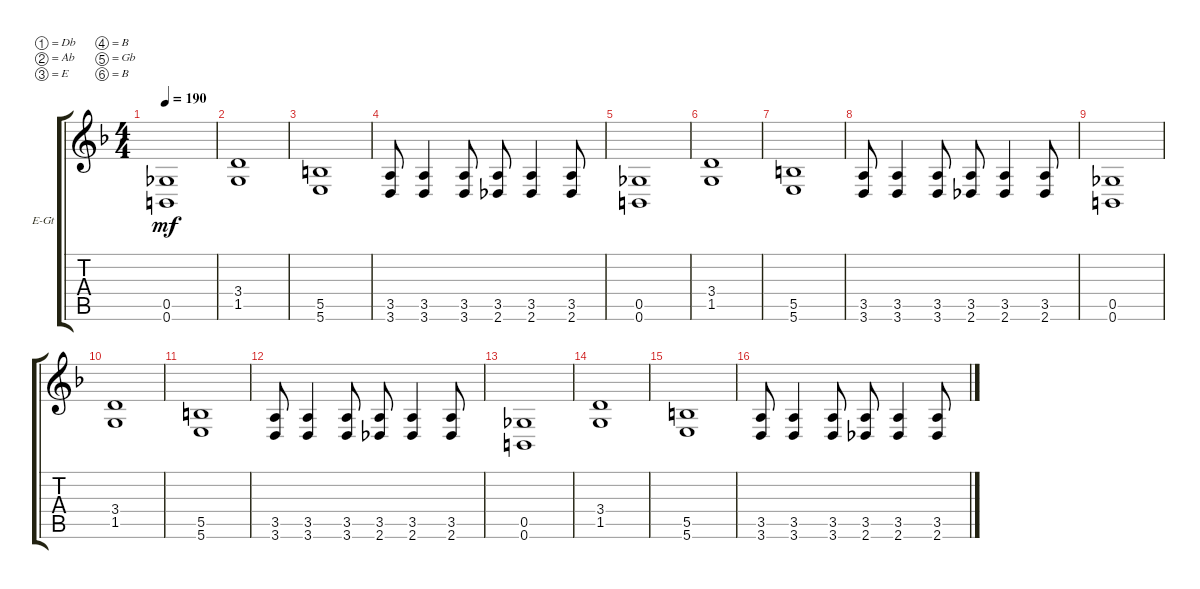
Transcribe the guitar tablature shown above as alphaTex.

\defaultSystemsLayout 4
\bracketExtendMode groupsimilarinstruments
\firstSystemTrackNameOrientation horizontal
\otherSystemsTrackNameOrientation horizontal
\track ("Electric Guitar" "E-Gt") {instrument distortionguitar}
\staff {score tabs}
\tuning (Db4 Ab3 E3 B2 Gb2 B1)
\ts (4 4)
\tempo 190
\clef g2
\ks dminor
(0.6 0.5).1{dy mf} |
(1.5 3.4).1 |
(5.5 5.6).1 |
(3.6 3.5).8 (3.6 3.5).4 (3.5 3.6).8 (2.6 3.5).8 (3.5 2.6).4 (2.6 3.5).8 |
(0.6 0.5).1 |
(1.5 3.4).1 |
(5.5 5.6).1 |
(3.6 3.5).8 (3.6 3.5).4 (3.5 3.6).8 (2.6 3.5).8 (3.5 2.6).4 (2.6 3.5).8 |
(0.6 0.5).1 |
(1.5 3.4).1 |
(5.5 5.6).1 |
(3.6 3.5).8 (3.6 3.5).4 (3.5 3.6).8 (2.6 3.5).8 (3.5 2.6).4 (2.6 3.5).8 |
(0.6 0.5).1 |
(1.5 3.4).1 |
(5.5 5.6).1 |
(3.6 3.5).8 (3.6 3.5).4 (3.5 3.6).8 (2.6 3.5).8 (3.5 2.6).4 (2.6 3.5).8
